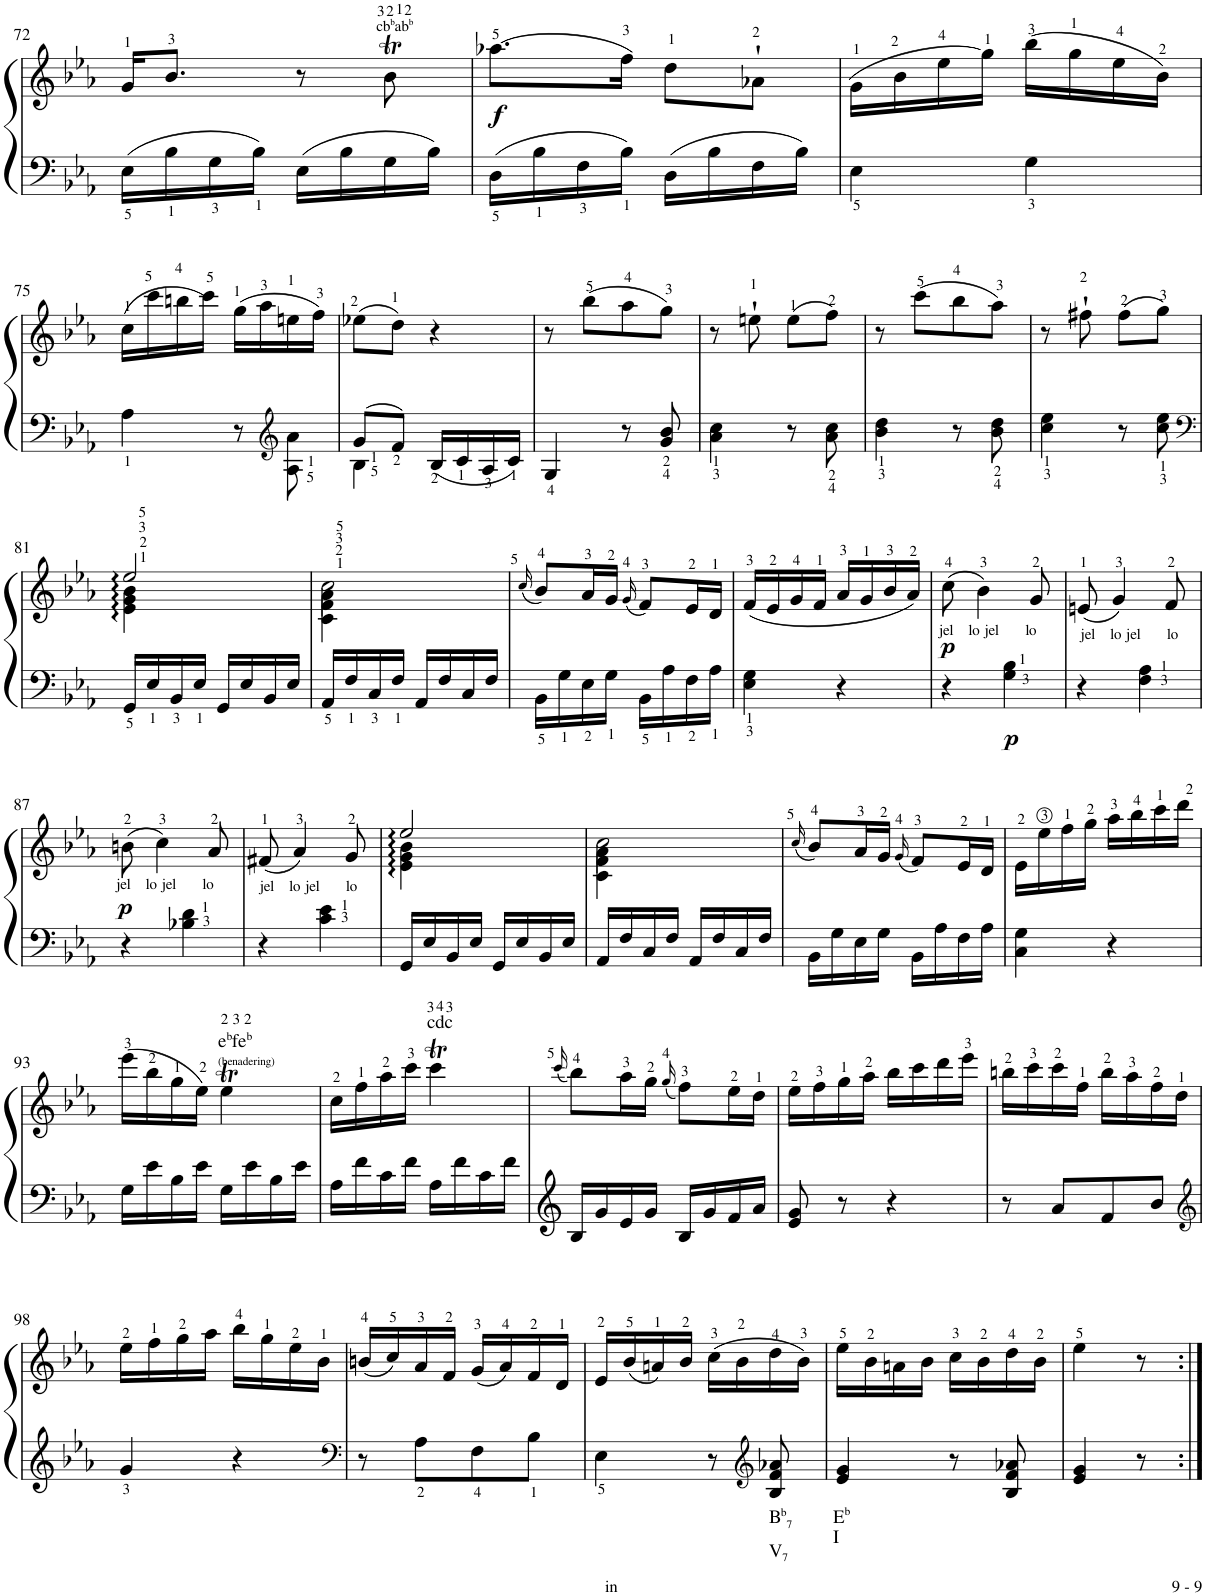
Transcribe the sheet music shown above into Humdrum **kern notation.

**kern	**kern	**dynam
*part1	*part1	*part1
*staff2	*staff1	*staff1/2
*I"Piano	*	*
*I'Pno.	*	*
!!LO:PB:g=z
*clefF4	*clefG2	*
*k[b-e-a-]	*k[b-e-a-]	*
*M2/4	*M2/4	*
=72	=72	=72
16E-\LL	16g/KL	.
16B-\	8.b-/J	.
16G\	.	.
16B-\JJ	.	.
16E-\LL	8r	.
16B-\	.	.
!	!LO:TX:a:t=cb	!
!	!LO:TX:a:t=b	!
!	!LO:TX:a:t=ab	!
!	!LO:TX:a:t=b	!
16G\	8b-T\	.
16B-\JJ	.	.
=73	=73	=73
!	!	!LO:DY:b
16D\LL	(8.aa-X\L	f
16B-\	.	.
16F\	.	.
16B-\JJ	16ff\Jk)	.
16D\LL	8dd\L	.
16B-\	.	.
16F\	8a-X`\J	.
16B-\JJ	.	.
=74	=74	=74
4E-\	(16g\LL	.
.	16b-\	.
.	16ee-\	.
.	16gg\JJ)	.
4G\	(16bb-\LL	.
.	16gg\	.
.	16ee-\	.
.	16b-\JJ)	.
!!LO:LB:g=z
=75	=75	=75
*^	*	*
4A-\	4.ryy	(16cc\LL	.
.	.	16ccc\	.
.	.	16bbn\	.
.	.	16ccc\JJ)	.
8r	.	(16gg\LL	.
.	.	16aa-\	.
*clefG2	*	*	*
8ryy	8A-\ 8a-\	16een\	.
.	.	16ff\JJ)	.
=76	=76	=76	=76
8g/L	4B-\	(8ee-X\L	.
8f/J	.	8dd\J)	.
16B-/LL	4ryy	4r	.
16c/	.	.	.
16A-/	.	.	.
16c/JJ	.	.	.
*v	*v	*	*
=77	=77	=77
4G/	8r	.
.	(8bb-\L	.
8r	8aa-\	.
8g/ 8b-/	8gg\J)	.
=78	=78	=78
4a-\ 4cc\	8r	.
.	8een`\	.
8r	(8ee\L	.
8a-\ 8cc\	8ff\J)	.
=79	=79	=79
4b-\ 4dd\	8r	.
.	(8ccc\L	.
8r	8bb-\	.
8b-\ 8dd\	8aa-\J)	.
=80	=80	=80
4cc\ 4ee-\	8r	.
.	8ff#X`\	.
8r	(8ff#\L	.
8cc\ 8ee-\	8gg\J)	.
!!LO:LB:g=z
=81	=81	=81
*clefF4	*	*
*	*^	*
16GG/LL	4e-\ 4g\ 4b-\	2ee-/	.
16E-/	.	.	.
16BB-/	.	.	.
16E-/JJ	.	.	.
16GG/LL	4ryy	.	.
16E-/	.	.	.
16BB-/	.	.	.
16E-/JJ	.	.	.
=82	=82	=82	=82
16AA-/LL	4c\ 4f\ 4a-\	2cc\	.
16F/	.	.	.
16C/	.	.	.
16F/JJ	.	.	.
16AA-/LL	4ryy	.	.
16F/	.	.	.
16C/	.	.	.
16F/JJ	.	.	.
*	*v	*v	*
=83	=83	=83
.	(16qcc/	.
16BB-\LL	8b-/L)	.
16G\	.	.
16E-\	16a-/L	.
16G\JJ	16g/JJ	.
.	(16qg/	.
16BB-\LL	8f/L)	.
16A-\	.	.
16F\	16e-/L	.
16A-\JJ	16d/JJ	.
=84	=84	=84
4E-\ 4G\	(16f/LL	.
.	16e-/	.
.	16g/	.
.	16f/JJ	.
4r	16a-/LL	.
.	16g/	.
.	16b-/	.
.	16a-/JJ)	.
=85	=85	=85
!	!LO:TX:b:t=jel    lo jel       lo	!
!	!	!LO:DY:b
4r	(8cc\	p
.	4b-\)	.
!	!	!LO:DY:b=2
4G\ 4B-\	.	p
.	8g/	.
=86	=86	=86
!	!LO:TX:b:t=jel    lo jel       lo	!
4r	(8en/	.
.	4g/)	.
4F\ 4A-\	.	.
.	8f/	.
!!LO:LB:g=z
=87	=87	=87
!	!LO:TX:b:t=jel    lo jel       lo	!
!	!	!LO:DY:b
4r	(8bn\	p
.	4cc\)	.
4B-X\ 4d\	.	.
.	8a-/	.
=88	=88	=88
!	!LO:TX:b:t=jel    lo jel       lo	!
4r	(8f#X/	.
.	4a-/)	.
4c\ 4e-\	.	.
.	8g/	.
=89	=89	=89
*	*^	*
16GG/LL	4e-\ 4g\ 4b-\	2ee-/	.
16E-/	.	.	.
16BB-/	.	.	.
16E-/JJ	.	.	.
16GG/LL	4ryy	.	.
16E-/	.	.	.
16BB-/	.	.	.
16E-/JJ	.	.	.
=90	=90	=90	=90
16AA-/LL	4c\ 4f\ 4a-\	2cc\	.
16F/	.	.	.
16C/	.	.	.
16F/JJ	.	.	.
16AA-/LL	4ryy	.	.
16F/	.	.	.
16C/	.	.	.
16F/JJ	.	.	.
*	*v	*v	*
=91	=91	=91
.	(16qcc/	.
16BB-\LL	8b-/L)	.
16G\	.	.
16E-\	16a-/L	.
16G\JJ	16g/JJ	.
.	(16qg/	.
16BB-\LL	8f/L)	.
16A-\	.	.
16F\	16e-/L	.
16A-\JJ	16d/JJ	.
=92	=92	=92
4C\ 4G\	16e-\LL	.
.	16ee-\	.
.	16ff\	.
.	16gg\JJ	.
4r	16aa-\LL	.
.	16bb-\	.
.	16ccc\	.
.	16ddd\JJ	.
!!LO:LB:g=z
=93	=93	=93
16G\LL	(16eee-\LL	.
16e-\	16bb-\	.
16B-\	16gg\	.
16e-\JJ	16ee-\JJ)	.
!	!LO:TX:a:t=e	!
!	!LO:TX:a:t=b	!
!	!LO:TX:a:t=fe	!
!	!LO:TX:a:t=b	!
!	!LO:TX:a:t=(benadering)	!
16G\LL	4ee-T\	.
16e-\	.	.
16B-\	.	.
16e-\JJ	.	.
=94	=94	=94
16A-\LL	16cc\LL	.
16f\	16ff\	.
16c\	16aa-\	.
16f\JJ	16ccc\JJ	.
!	!LO:TX:a:t=cdc	!
16A-\LL	4cccT\	.
16f\	.	.
16c\	.	.
16f\JJ	.	.
=95	=95	=95
.	(16qccc/	.
16B-/LL	8bb-\L)	.
16g/	.	.
16e-/	16aa-\L	.
16g/JJ	16gg\JJ	.
.	(16qgg/	.
16B-/LL	8ff\L)	.
16g/	.	.
16f/	16ee-\L	.
16a-/JJ	16dd\JJ	.
=96	=96	=96
8e-/ 8g/	16ee-\LL	.
.	16ff\	.
8r	16gg\	.
.	16aa-\JJ	.
4r	16bb-\LL	.
.	16ccc\	.
.	16ddd\	.
.	16eee-\JJ	.
=97	=97	=97
8r	16bbn\LL	.
.	16ccc\	.
8a-/L	16ccc\	.
.	16ff\JJ	.
8f/	16bb\LL	.
.	16aa-\	.
8b-/J	16ff\	.
.	16dd\JJ	.
!!LO:LB:g=z
=98	=98	=98
*clefG2	*	*
4g/	16ee-\LL	.
.	16ff\	.
.	16gg\	.
.	16aa-\JJ	.
4r	16bb-\LL	.
.	16gg\	.
.	16ee-\	.
.	16b-\JJ	.
=99	=99	=99
*clefF4	*	*
8r	(16bn/LL	.
.	16cc/)	.
8A-\L	16a-/	.
.	16f/JJ	.
8F\	(16g/LL	.
.	16a-/)	.
8B-\J	16f/	.
.	16d/JJ	.
=100	=100	=100
4E-\	16e-/LL	.
.	(16b-/	.
.	16an/)	.
.	16b-/JJ	.
8r	(16cc\LL	.
.	16b-\	.
*clefG2	*	*
!LO:TX:b:t=B	!	!
!LO:TX:b:t=b	!	!
!LO:TX:b:t=7	!	!
!LO:TX:b:t=V	!	!
!LO:TX:b:t=7	!	!
8B-/ 8f/ 8a-X/	16dd\	.
.	16b-\JJ)	.
=101	=101	=101
!LO:TX:b:t=E	!	!
!LO:TX:b:t=b	!	!
!LO:TX:b:t=I	!	!
4e-/ 4g/	16ee-\LL	.
.	16b-\	.
.	16an\	.
.	16b-\JJ	.
8r	16cc\LL	.
.	16b-\	.
8B-/ 8f/ 8a-X/	16dd\	.
.	16b-\JJ	.
=102	=102	=102
4e-/ 4g/	4ee-\	.
8r	8r	.
=:|!	=:|!	=:|!
*-	*-	*-
